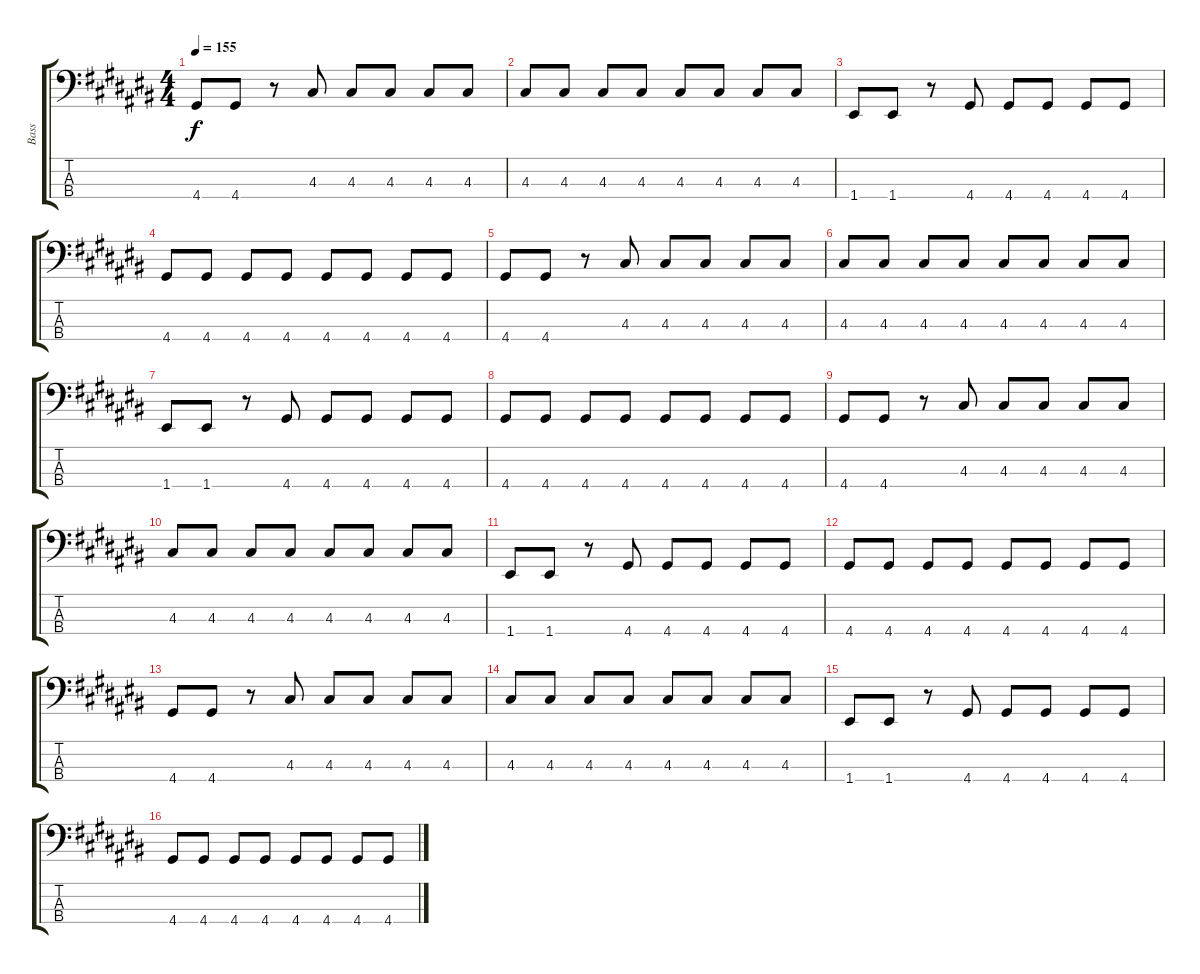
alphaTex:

\track ("Bass" "Bass") {instrument electricbasspick}
\staff {score tabs}
\tuning (G2 D2 A1 E1) {hide}
\ts (4 4)
\tempo 155
\clef f4
\ks c#
4.4.8{dy f} 4.4.8 r.8 4.3.8 4.3.8 4.3.8 4.3.8 4.3.8 |
4.3.8 4.3.8 4.3.8 4.3.8 4.3.8 4.3.8 4.3.8 4.3.8 |
1.4.8 1.4.8 r.8 4.4.8 4.4.8 4.4.8 4.4.8 4.4.8 |
4.4.8 4.4.8 4.4.8 4.4.8 4.4.8 4.4.8 4.4.8 4.4.8 |
4.4.8 4.4.8 r.8 4.3.8 4.3.8 4.3.8 4.3.8 4.3.8 |
4.3.8 4.3.8 4.3.8 4.3.8 4.3.8 4.3.8 4.3.8 4.3.8 |
1.4.8 1.4.8 r.8 4.4.8 4.4.8 4.4.8 4.4.8 4.4.8 |
4.4.8 4.4.8 4.4.8 4.4.8 4.4.8 4.4.8 4.4.8 4.4.8 |
4.4.8 4.4.8 r.8 4.3.8 4.3.8 4.3.8 4.3.8 4.3.8 |
4.3.8 4.3.8 4.3.8 4.3.8 4.3.8 4.3.8 4.3.8 4.3.8 |
1.4.8 1.4.8 r.8 4.4.8 4.4.8 4.4.8 4.4.8 4.4.8 |
4.4.8 4.4.8 4.4.8 4.4.8 4.4.8 4.4.8 4.4.8 4.4.8 |
4.4.8 4.4.8 r.8 4.3.8 4.3.8 4.3.8 4.3.8 4.3.8 |
4.3.8 4.3.8 4.3.8 4.3.8 4.3.8 4.3.8 4.3.8 4.3.8 |
1.4.8 1.4.8 r.8 4.4.8 4.4.8 4.4.8 4.4.8 4.4.8 |
4.4.8 4.4.8 4.4.8 4.4.8 4.4.8 4.4.8 4.4.8 4.4.8
